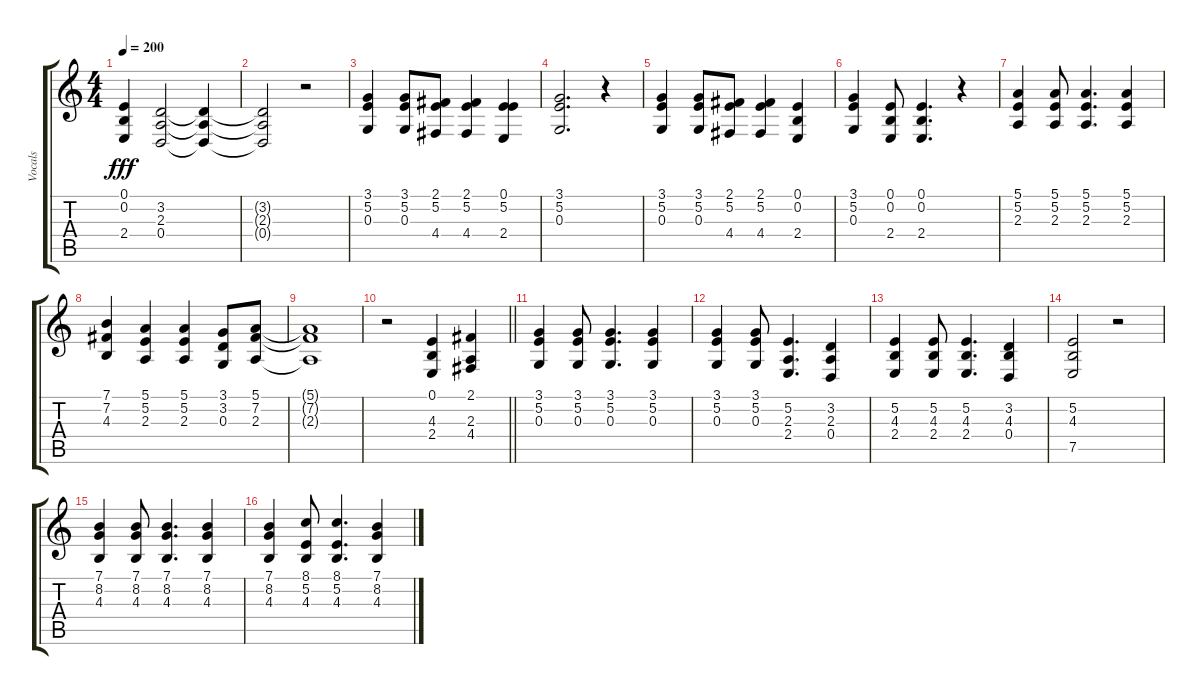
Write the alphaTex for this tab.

\track ("Vocals" "Vocals") {instrument altosax}
\staff {score tabs}
\tuning (E4 B3 G3 D3 A2 E2) {hide}
\ts (4 4)
\tempo 200
\clef g2
\ks c
(0.1{t} 0.2{t} 2.4{t}).4{dy fff} (3.2 2.3 0.4).2 (3.2{t} 2.3{t} 0.4{t}).4 |
(3.2{t} 2.3{t} 0.4{t}).2 r.2 |
(3.1 5.2 0.3).4 (3.1 5.2 0.3).8 (2.1 5.2 4.4).8 (2.1 5.2 4.4).4 (0.1 5.2 2.4).4 |
(3.1 5.2 0.3).2{d} r.4 |
(3.1 5.2 0.3).4 (3.1 5.2 0.3).8 (2.1 5.2 4.4).8 (2.1 5.2 4.4).4 (0.1 0.2 2.4).4 |
(3.1 5.2 0.3).4 (0.1 0.2 2.4).8 (0.1 0.2 2.4).4{d} r.4 |
(5.1 5.2 2.3).4 (5.1 5.2 2.3).8 (5.1 5.2 2.3).4{d} (5.1 5.2 2.3).4 |
(7.1 7.2 4.3).4 (5.1 5.2 2.3).4 (5.1 5.2 2.3).4 (3.1 3.2 0.3).8 (5.1 7.2 2.3).8 |
(5.1{t} 7.2{t} 2.3{t}).1 |
\barLineRight lightlight
r.2 (0.1 4.3 2.4).4 (2.1 2.3 4.4).4 |
(3.1 5.2 0.3).4 (3.1 5.2 0.3).8 (3.1 5.2 0.3).4{d} (3.1 5.2 0.3).4 |
(3.1 5.2 0.3).4 (3.1 5.2 0.3).8 (5.2 2.3 2.4).4{d} (3.2 2.3 0.4).4 |
(5.2 4.3 2.4).4 (5.2 4.3 2.4).8 (5.2 4.3 2.4).4{d} (3.2 4.3 0.4).4 |
(5.2 4.3 7.5).2 r.2 |
(7.1 8.2 4.3).4 (7.1 8.2 4.3).8 (7.1 8.2 4.3).4{d} (7.1 8.2 4.3).4 |
(7.1 8.2 4.3).4 (8.1 5.2 4.3).8 (8.1 5.2 4.3).4{d} (7.1 8.2 4.3).4
